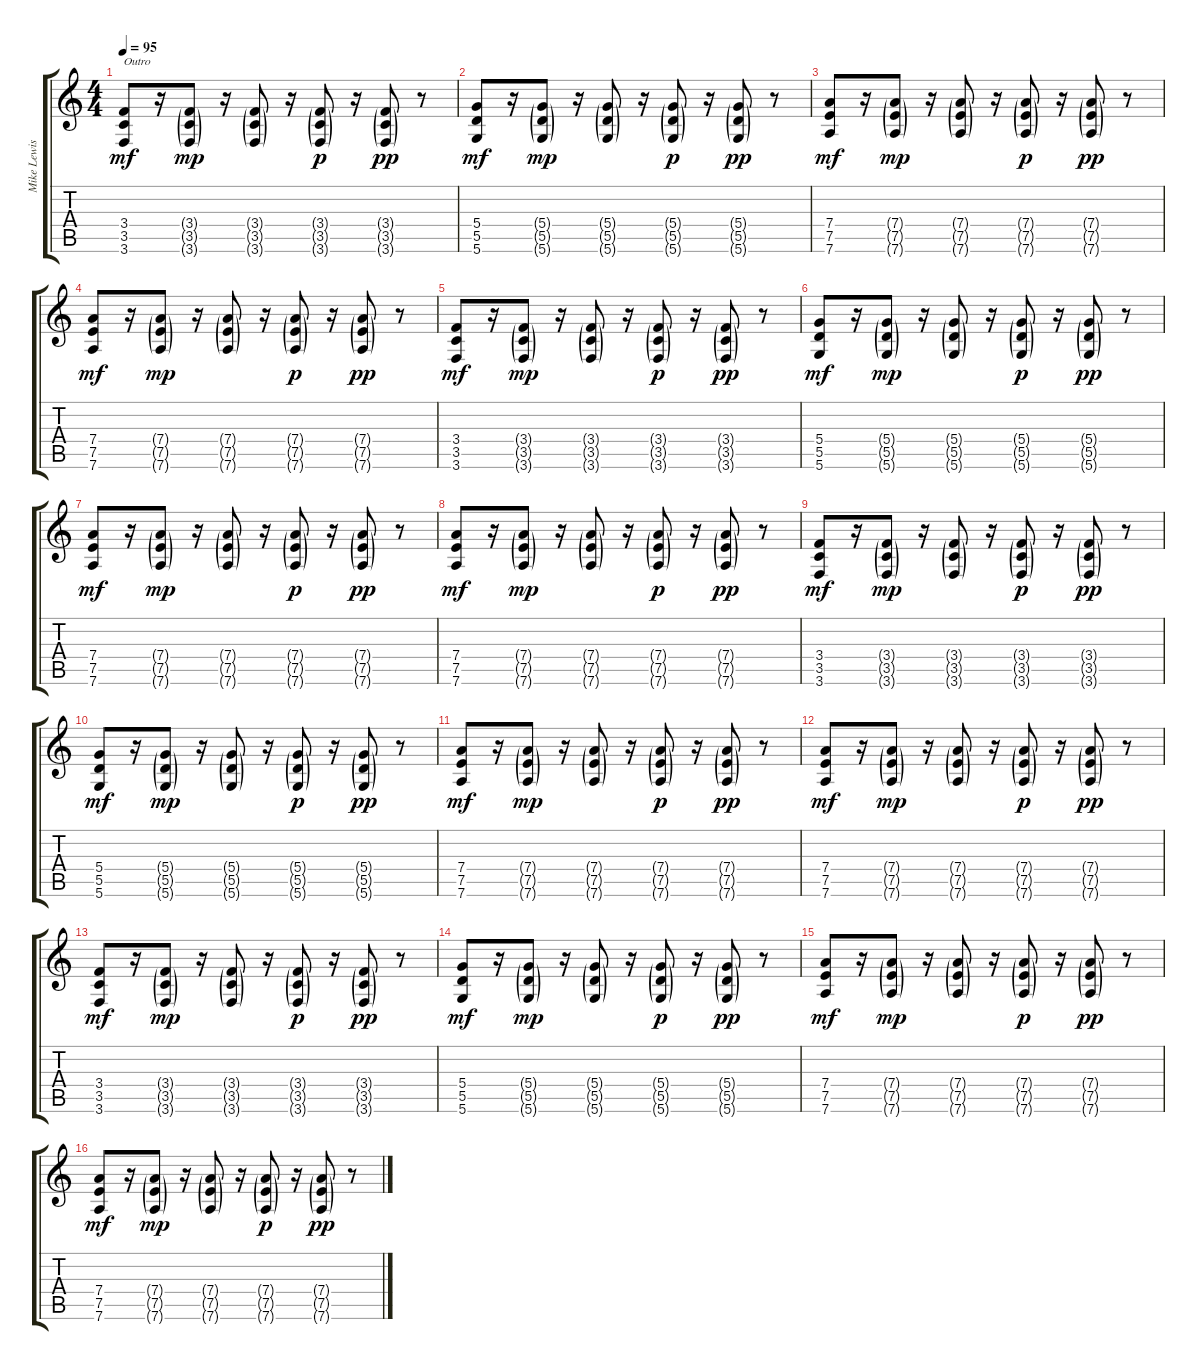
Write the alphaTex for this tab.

\track ("Mike Lewis | Rhythm" "Mike Lewis") {instrument overdrivenguitar}
\staff {score tabs}
\tuning (E4 B3 G3 D3 A2 D2) {hide}
\ts (4 4)
\tempo 95
\clef g2
\ks c
(3.4 3.5 3.6).8{txt "Outro" dy mf instrument overdrivenguitar} r.16 (3.4{g} 3.5{g} 3.6{g}).8{dy mp} r.16 (3.4{g} 3.5{g} 3.6{g}).8 r.16 (3.4{g} 3.5{g} 3.6{g}).8{dy p} r.16 (3.4{g} 3.5{g} 3.6{g}).8{dy pp} r.8 |
(5.4 5.5 5.6).8{dy mf} r.16 (5.4{g} 5.5{g} 5.6{g}).8{dy mp} r.16 (5.4{g} 5.5{g} 5.6{g}).8 r.16 (5.4{g} 5.5{g} 5.6{g}).8{dy p} r.16 (5.4{g} 5.5{g} 5.6{g}).8{dy pp} r.8 |
(7.4 7.5 7.6).8{dy mf} r.16 (7.4{g} 7.5{g} 7.6{g}).8{dy mp} r.16 (7.4{g} 7.5{g} 7.6{g}).8 r.16 (7.4{g} 7.5{g} 7.6{g}).8{dy p} r.16 (7.4{g} 7.5{g} 7.6{g}).8{dy pp} r.8 |
(7.4 7.5 7.6).8{dy mf} r.16 (7.4{g} 7.5{g} 7.6{g}).8{dy mp} r.16 (7.4{g} 7.5{g} 7.6{g}).8 r.16 (7.4{g} 7.5{g} 7.6{g}).8{dy p} r.16 (7.4{g} 7.5{g} 7.6{g}).8{dy pp} r.8 |
(3.4 3.5 3.6).8{dy mf} r.16 (3.4{g} 3.5{g} 3.6{g}).8{dy mp} r.16 (3.4{g} 3.5{g} 3.6{g}).8 r.16 (3.4{g} 3.5{g} 3.6{g}).8{dy p} r.16 (3.4{g} 3.5{g} 3.6{g}).8{dy pp} r.8 |
(5.4 5.5 5.6).8{dy mf} r.16 (5.4{g} 5.5{g} 5.6{g}).8{dy mp} r.16 (5.4{g} 5.5{g} 5.6{g}).8 r.16 (5.4{g} 5.5{g} 5.6{g}).8{dy p} r.16 (5.4{g} 5.5{g} 5.6{g}).8{dy pp} r.8 |
(7.4 7.5 7.6).8{dy mf} r.16 (7.4{g} 7.5{g} 7.6{g}).8{dy mp} r.16 (7.4{g} 7.5{g} 7.6{g}).8 r.16 (7.4{g} 7.5{g} 7.6{g}).8{dy p} r.16 (7.4{g} 7.5{g} 7.6{g}).8{dy pp} r.8 |
(7.4 7.5 7.6).8{dy mf} r.16 (7.4{g} 7.5{g} 7.6{g}).8{dy mp} r.16 (7.4{g} 7.5{g} 7.6{g}).8 r.16 (7.4{g} 7.5{g} 7.6{g}).8{dy p} r.16 (7.4{g} 7.5{g} 7.6{g}).8{dy pp} r.8 |
(3.4 3.5 3.6).8{dy mf} r.16 (3.4{g} 3.5{g} 3.6{g}).8{dy mp} r.16 (3.4{g} 3.5{g} 3.6{g}).8 r.16 (3.4{g} 3.5{g} 3.6{g}).8{dy p} r.16 (3.4{g} 3.5{g} 3.6{g}).8{dy pp} r.8 |
(5.4 5.5 5.6).8{dy mf} r.16 (5.4{g} 5.5{g} 5.6{g}).8{dy mp} r.16 (5.4{g} 5.5{g} 5.6{g}).8 r.16 (5.4{g} 5.5{g} 5.6{g}).8{dy p} r.16 (5.4{g} 5.5{g} 5.6{g}).8{dy pp} r.8 |
(7.4 7.5 7.6).8{dy mf} r.16 (7.4{g} 7.5{g} 7.6{g}).8{dy mp} r.16 (7.4{g} 7.5{g} 7.6{g}).8 r.16 (7.4{g} 7.5{g} 7.6{g}).8{dy p} r.16 (7.4{g} 7.5{g} 7.6{g}).8{dy pp} r.8 |
(7.4 7.5 7.6).8{dy mf} r.16 (7.4{g} 7.5{g} 7.6{g}).8{dy mp} r.16 (7.4{g} 7.5{g} 7.6{g}).8 r.16 (7.4{g} 7.5{g} 7.6{g}).8{dy p} r.16 (7.4{g} 7.5{g} 7.6{g}).8{dy pp} r.8 |
(3.4 3.5 3.6).8{dy mf} r.16 (3.4{g} 3.5{g} 3.6{g}).8{dy mp} r.16 (3.4{g} 3.5{g} 3.6{g}).8 r.16 (3.4{g} 3.5{g} 3.6{g}).8{dy p} r.16 (3.4{g} 3.5{g} 3.6{g}).8{dy pp} r.8 |
(5.4 5.5 5.6).8{dy mf} r.16 (5.4{g} 5.5{g} 5.6{g}).8{dy mp} r.16 (5.4{g} 5.5{g} 5.6{g}).8 r.16 (5.4{g} 5.5{g} 5.6{g}).8{dy p} r.16 (5.4{g} 5.5{g} 5.6{g}).8{dy pp} r.8 |
(7.4 7.5 7.6).8{dy mf} r.16 (7.4{g} 7.5{g} 7.6{g}).8{dy mp} r.16 (7.4{g} 7.5{g} 7.6{g}).8 r.16 (7.4{g} 7.5{g} 7.6{g}).8{dy p} r.16 (7.4{g} 7.5{g} 7.6{g}).8{dy pp} r.8 |
(7.4 7.5 7.6).8{dy mf} r.16 (7.4{g} 7.5{g} 7.6{g}).8{dy mp} r.16 (7.4{g} 7.5{g} 7.6{g}).8 r.16 (7.4{g} 7.5{g} 7.6{g}).8{dy p} r.16 (7.4{g} 7.5{g} 7.6{g}).8{dy pp} r.8
